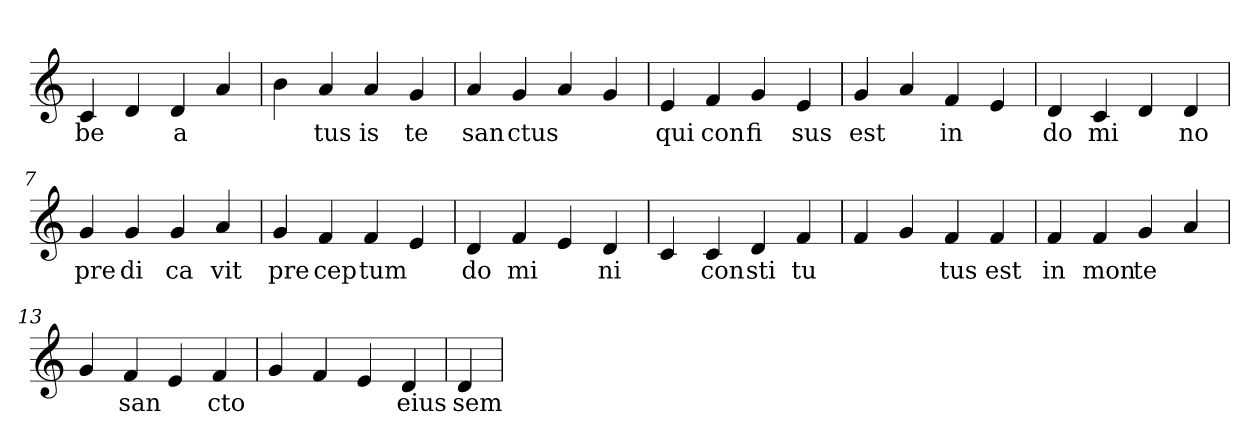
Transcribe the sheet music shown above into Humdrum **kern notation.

**kern	**text
*part1	*part1
*staff1	*staff1
*clefG2	*
=1	=1
4c	be
4d	.
4d	a
4a	.
=2	=2
4b	.
4a	tus
4a	is
4g	te
=3	=3
4a	san
4g	ctus
4a	.
4g	.
=4	=4
4e	qui
4f	con
4g	fi
4e	sus
=5	=5
4g	est
4a	.
4f	in
4e	.
=6	=6
4d	do
4c	mi
4d	.
4d	no
=7	=7
4g	pre
4g	di
4g	ca
4a	vit
=8	=8
4g	pre
4f	cep
4f	tum
4e	.
=9	=9
4d	do
4f	mi
4e	.
4d	ni
=10	=10
4c	.
4c	con
4d	sti
4f	tu
=11	=11
4f	.
4g	.
4f	tus
4f	est
=12	=12
4f	in
4f	mon
4g	te
4a	.
=13	=13
4g	.
4f	san
4e	.
4f	cto
=14	=14
4g	.
4f	.
4e	.
4d	eius
=15	=15
4d	sem
=	=
*-	*-
